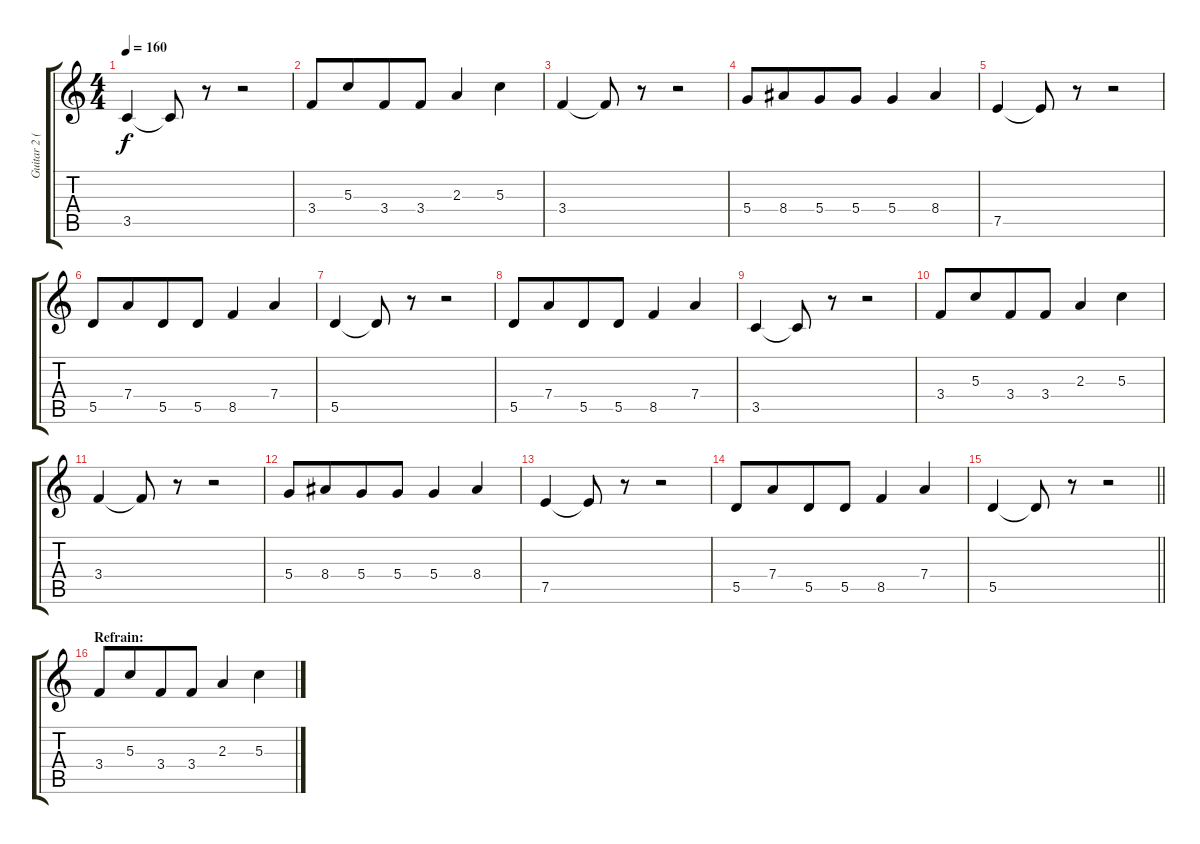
\track ("Guitar 2 (Electric)" "Guitar 2 (") {instrument acousticguitarsteel}
\staff {score tabs}
\tuning (E4 B3 G3 D3 A2 E2) {hide}
\ts (4 4)
\tempo 160
\clef g2
\ks c
3.5.4{dy f} 3.5{t}.8 r.8 r.2 |
3.4.8 5.3.8{beam merge} 3.4.8 3.4.8 2.3.4 5.3.4 |
3.4.4 3.4{t}.8 r.8 r.2 |
5.4.8 8.4.8{beam merge} 5.4.8 5.4.8 5.4.4 8.4.4 |
7.5.4 7.5{t}.8 r.8 r.2 |
5.5.8 7.4.8{beam merge} 5.5.8 5.5.8 8.5.4 7.4.4 |
5.5.4 5.5{t}.8 r.8 r.2 |
5.5.8 7.4.8{beam merge} 5.5.8 5.5.8 8.5.4 7.4.4 |
3.5.4 3.5{t}.8 r.8 r.2 |
3.4.8 5.3.8{beam merge} 3.4.8 3.4.8 2.3.4 5.3.4 |
3.4.4 3.4{t}.8 r.8 r.2 |
5.4.8 8.4.8{beam merge} 5.4.8 5.4.8 5.4.4 8.4.4 |
7.5.4 7.5{t}.8 r.8 r.2 |
5.5.8 7.4.8{beam merge} 5.5.8 5.5.8 8.5.4 7.4.4 |
\barLineRight lightlight
5.5.4 5.5{t}.8 r.8 r.2 |
\section ("" "Refrain:")
3.4.8 5.3.8{beam merge} 3.4.8 3.4.8 2.3.4 5.3.4
